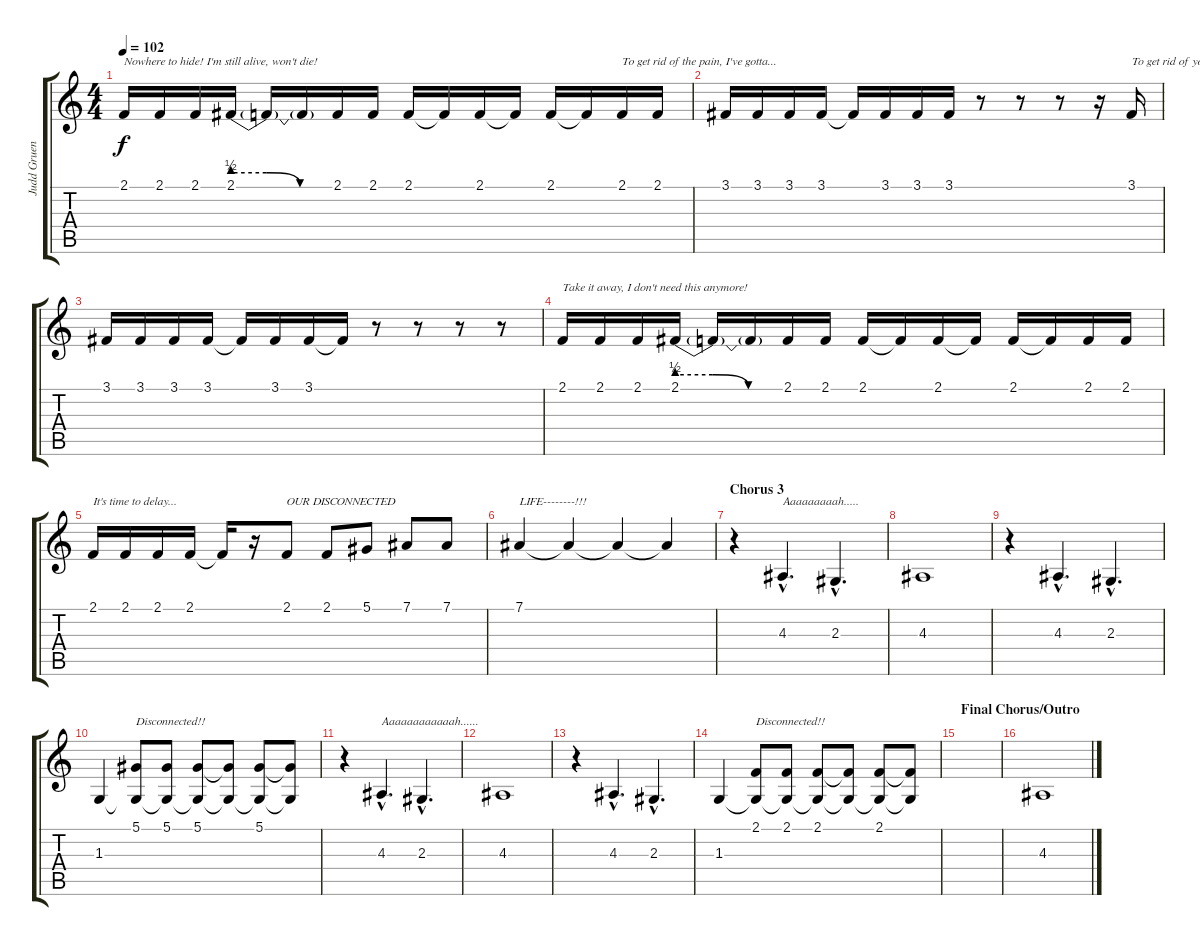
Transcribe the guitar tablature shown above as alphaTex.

\track ("Judd Gruenbaum (Vocals)" "Judd Gruen") {instrument viola}
\staff {score tabs}
\tuning (Eb4 Bb3 Gb3 Db3 Ab2 Eb2) {hide}
\ts (4 4)
\tempo 102
\clef g2
\ks c
2.1.16{txt "Nowhere to hide! I'm still alive, won't die!" dy f} 2.1.16 2.1.16 2.1{be (custom 0 2 20 2 40 0 60 0)}.16 2.1{t}.16 2.1{t}.16 2.1.16 2.1.16 2.1.16 2.1{t}.16 2.1.16 2.1{t}.16 2.1.16 2.1{t}.16 2.1.16{txt "To get rid of the pain, I've gotta..."} 2.1.16 |
3.1.16 3.1.16 3.1.16 3.1.16 3.1{t}.16 3.1.16 3.1.16 3.1.16 r.8 r.8 r.8 r.16 3.1.16{txt "To get rid of you is my...."} |
3.1.16 3.1.16 3.1.16 3.1.16 3.1{t}.16 3.1.16 3.1.16 3.1{t}.16 r.8 r.8 r.8 r.8 |
2.1.16{txt "Take it away, I don't need this anymore!"} 2.1.16 2.1.16 2.1{be (custom 0 2 20 2 40 0 60 0)}.16 2.1{t}.16 2.1{t}.16 2.1.16 2.1.16 2.1.16 2.1{t}.16 2.1.16 2.1{t}.16 2.1.16 2.1{t}.16 2.1.16 2.1.16 |
2.1.16{txt "It's time to delay..."} 2.1.16 2.1.16 2.1.16 2.1{t}.16 r.16 2.1.8{txt "OUR DISCONNECTED"} 2.1.8 5.1.8 7.1.8 7.1.8 |
7.1.4{txt "LIFE--------!!!"} 7.1{t}.4 7.1{t}.4 7.1{t}.4 |
\section ("" "Chorus 3")
r.4 4.3{hac}.4{d txt "Aaaaaaaaah....."} 2.3{hac}.4{d} |
4.3.1 |
r.4 4.3{hac}.4{d} 2.3{hac}.4{d} |
1.3.4 (5.1 1.3{t}).8{txt "Disconnected!!"} (5.1 1.3{t}).8 (5.1 1.3{t}).8 (5.1{t} 1.3{t}).8 (5.1 1.3{t}).8 (5.1{t} 1.3{t}).8 |
r.4 4.3{hac}.4{d txt "Aaaaaaaaaaaah......"} 2.3{hac}.4{d} |
4.3.1 |
r.4 4.3{hac}.4{d} 2.3{hac}.4{d} |
1.3.4 (2.1 1.3{t}).8{txt "Disconnected!!"} (2.1 1.3{t}).8 (2.1 1.3{t}).8 (2.1{t} 1.3{t}).8 (2.1 1.3{t}).8 (2.1{t} 1.3{t}).8 |
\section ("" "Final Chorus/Outro")
|
4.3.1
